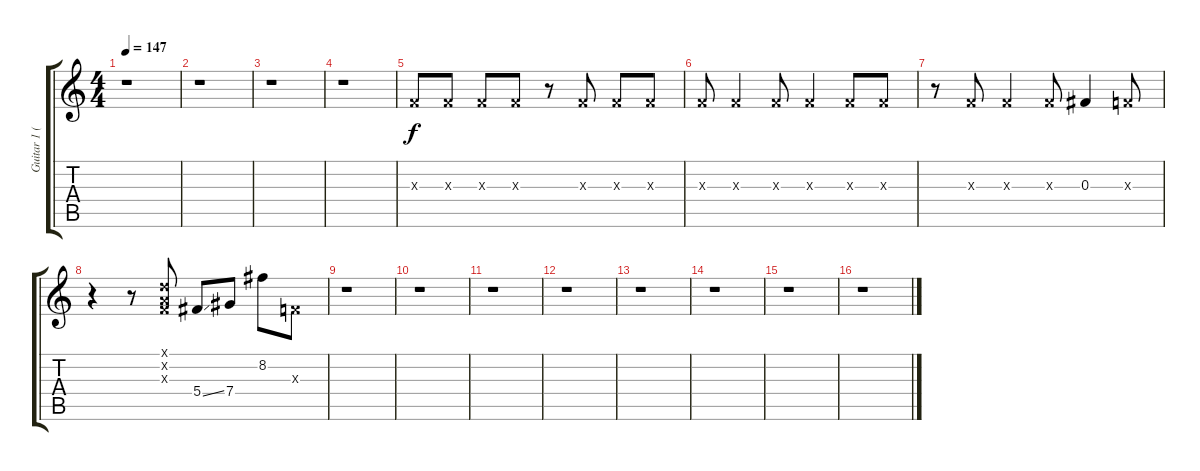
\track ("Guitar 1 (Clean)" "Guitar 1 (") {instrument electricguitarclean}
\staff {score tabs}
\tuning (Eb4 Bb3 Gb3 Db3 Ab2 Eb2) {hide}
\ts (4 4)
\tempo 147
\clef g2
\ks c
r.1{dy f} |
r.1 |
r.1 |
r.1 |
-1.3{x}.8 -1.3{x}.8 -1.3{x}.8 -1.3{x}.8 r.8 -1.3{x}.8 -1.3{x}.8 -1.3{x}.8 |
-1.3{x}.8 -1.3{x}.4 -1.3{x}.8 -1.3{x}.4 -1.3{x}.8 -1.3{x}.8 |
r.8 -1.3{x}.8 -1.3{x}.4 -1.3{x}.8 0.3.4 -1.3{x}.8 |
r.4 r.8 (-1.1{x} -1.2{x} -1.3{x}).8 5.4{ss}.8 7.4.8 8.2.8 -1.3{x}.8 |
r.1 |
r.1 |
r.1 |
r.1 |
r.1 |
r.1 |
r.1 |
r.1
